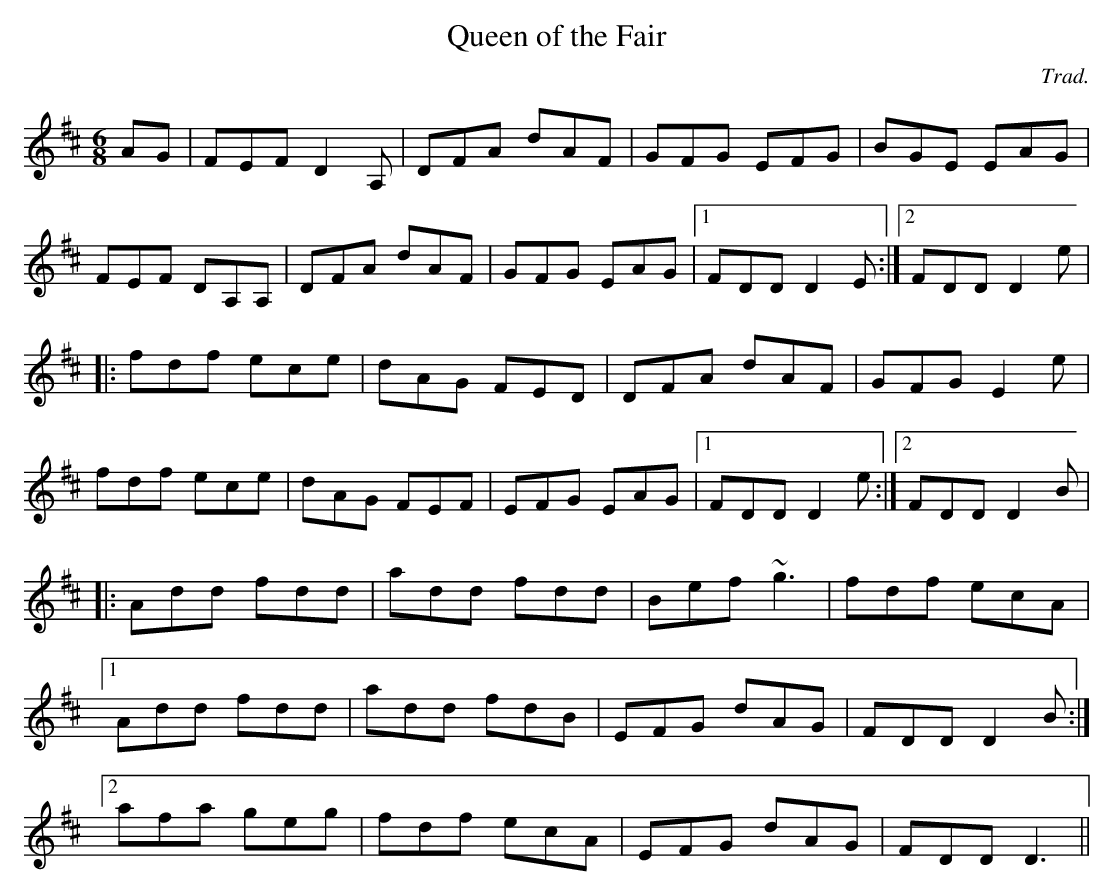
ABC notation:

X:1
T:Queen of the Fair
C:Trad.
M:6/8
K:D
AG|FEF D2A,|DFA dAF|GFG EFG|BGE EAG|
FEF DA,A,|DFA dAF|GFG EAG|1 FDD D2E:|2 FDD D2e|
|:fdf ece|dAG FED|DFA dAF|GFG E2e|
fdf ece|dAG FEF|EFG EAG|1 FDD D2e:|2 FDD D2B|
|:Add fdd|add fdd|Bef ~g3|fdf ecA|
[1 Add fdd|add fdB|EFG dAG|FDD D2B:|
[2 afa geg|fdf ecA|EFG dAG|FDD D3||
